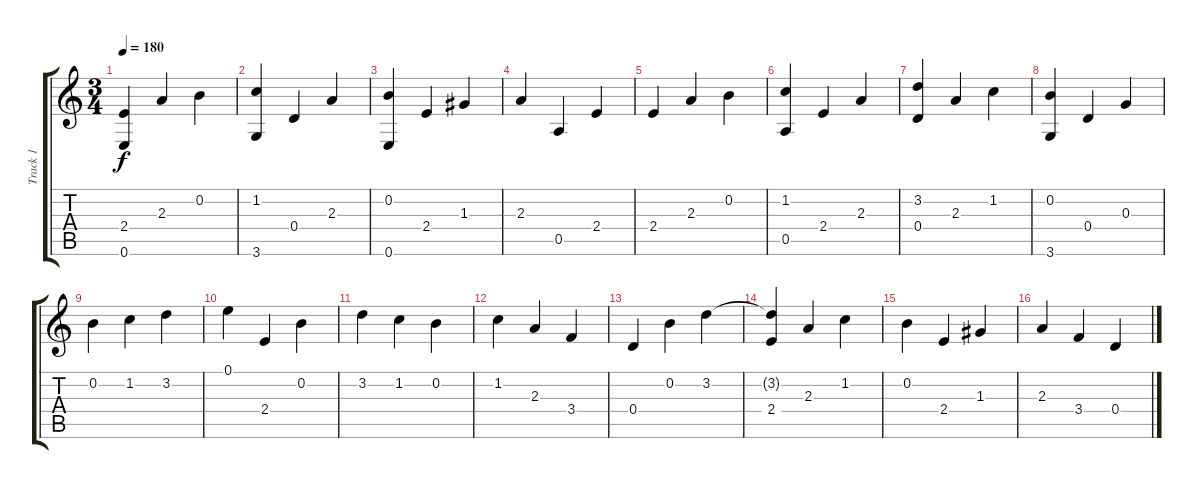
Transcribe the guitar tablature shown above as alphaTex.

\track ("Track 1" "Track 1") {instrument acousticguitarsteel}
\staff {score tabs}
\tuning (E4 B3 G3 D3 A2 E2) {hide}
\ts (3 4)
\tempo 180
\clef g2
\ks c
(2.4 0.6{t}).4{dy f} 2.3.4 0.2.4 |
(1.2 3.6).4 0.4.4 2.3.4 |
(0.2 0.6).4 2.4.4 1.3.4 |
2.3.4 0.5.4 2.4.4 |
2.4.4 2.3.4 0.2.4 |
(1.2 0.5).4 2.4.4 2.3.4 |
(3.2 0.4).4 2.3.4 1.2.4 |
(0.2 3.6).4 0.4.4 0.3.4 |
0.2.4 1.2.4 3.2.4 |
0.1.4 2.4.4 0.2.4 |
3.2.4 1.2.4 0.2.4 |
1.2.4 2.3.4 3.4.4 |
0.4.4 0.2.4 3.2.4 |
(3.2{t} 2.4).4 2.3.4 1.2.4 |
0.2.4 2.4.4 1.3.4 |
2.3.4 3.4.4 0.4.4
